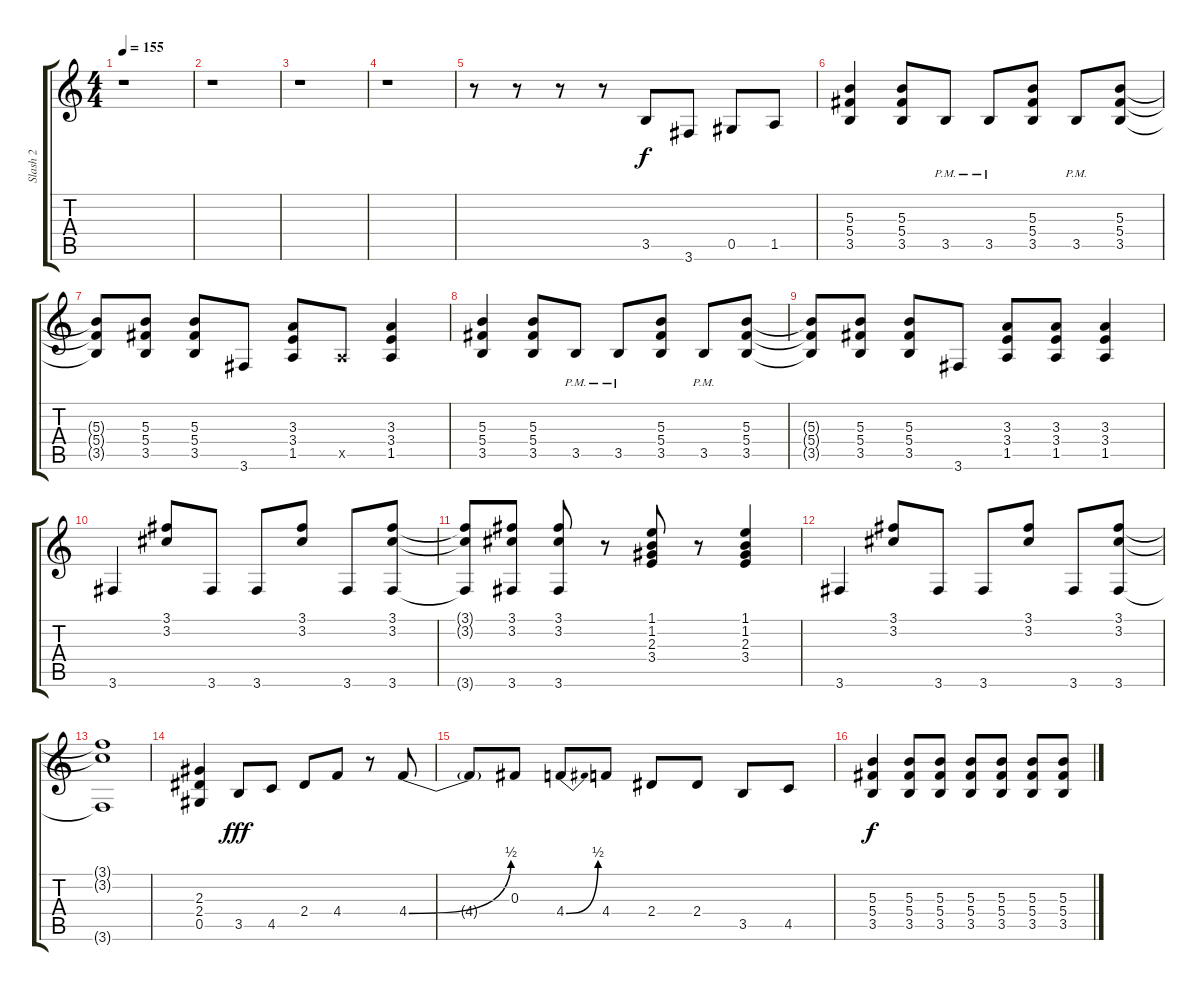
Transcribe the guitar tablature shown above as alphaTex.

\track ("Slash 2" "Slash 2") {instrument distortionguitar}
\staff {score tabs}
\tuning (Eb4 Bb3 Gb3 Db3 Ab2 Eb2) {hide}
\ts (4 4)
\tempo 155
\clef g2
\ks c
r.1{dy f} |
r.1 |
r.1 |
r.1 |
r.8 r.8 r.8 r.8 3.5.8 3.6.8 0.5.8 1.5.8 |
(5.3 5.4 3.5).4 (5.3 5.4 3.5).8 3.5{pm}.8 3.5{pm}.8 (5.3 5.4 3.5).8 3.5{pm}.8 (5.3 5.4 3.5).8 |
(5.3{t} 5.4{t} 3.5{t}).8 (5.3 5.4 3.5).8 (5.3 5.4 3.5).8 3.6.8 (3.3 3.4 1.5).8 1.5{x}.8 (3.3 3.4 1.5).4 |
(5.3 5.4 3.5).4 (5.3 5.4 3.5).8 3.5{pm}.8 3.5{pm}.8 (5.3 5.4 3.5).8 3.5{pm}.8 (5.3 5.4 3.5).8 |
(5.3{t} 5.4{t} 3.5{t}).8 (5.3 5.4 3.5).8 (5.3 5.4 3.5).8 3.6.8 (3.3 3.4 1.5).8 (3.3 3.4 1.5).8 (3.3 3.4 1.5).4 |
3.6.4 (3.1 3.2).8 3.6.8 3.6.8 (3.1 3.2).8 3.6.8 (3.1 3.2 3.6).8 |
(3.1{t} 3.2{t} 3.6{t}).8 (3.1 3.2 3.6).8 (3.1 3.2 3.6).8 r.8 (1.1 1.2 2.3 3.4).8 r.8 (1.1 1.2 2.3 3.4).4 |
3.6.4 (3.1 3.2).8 3.6.8 3.6.8 (3.1 3.2).8 3.6.8 (3.1 3.2 3.6).8 |
(3.1{t} 3.2{t} 3.6{t}).1 |
(2.3 2.4 0.5).4 3.5.8{dy fff} 4.5.8 2.4.8 4.4.8 r.8 4.4{be (bend 0 0 60 2)}.8 |
4.4{t}.8 0.3.8 4.4{be (bend 0 0 60 2)}.8 4.4.8 2.4.8 2.4.8 3.5.8 4.5.8 |
(5.3 5.4 3.5).4{dy f} (5.3 5.4 3.5).8 (5.3 5.4 3.5).8 (5.3 5.4 3.5).8 (5.3 5.4 3.5).8 (5.3 5.4 3.5).8 (5.3 5.4 3.5).8
